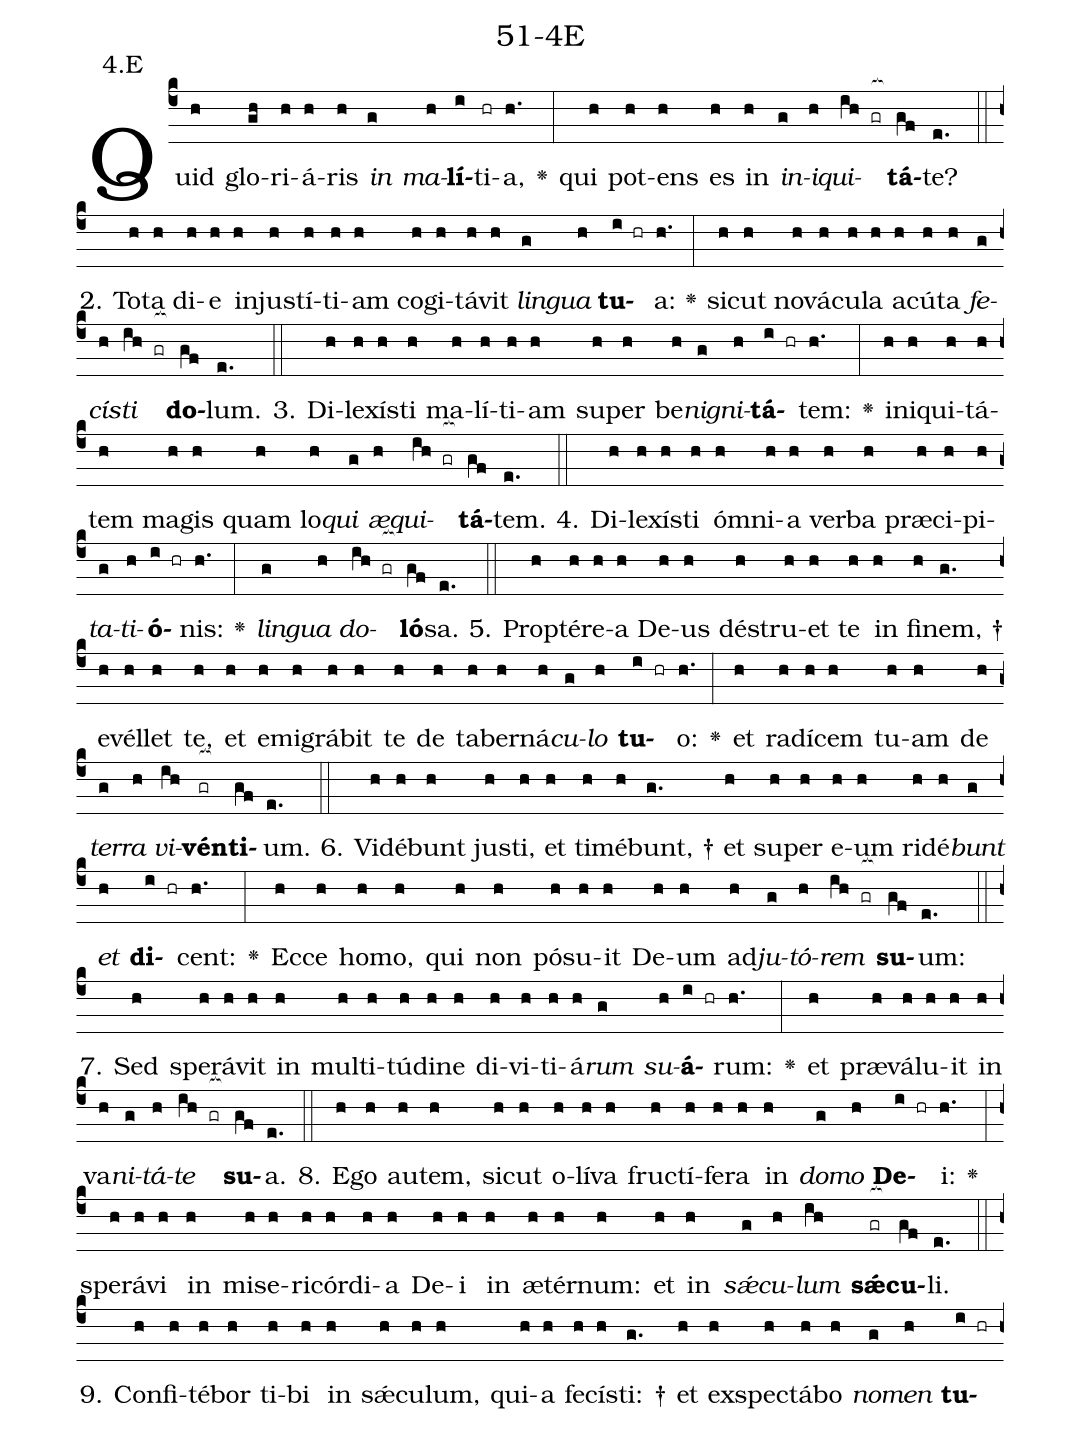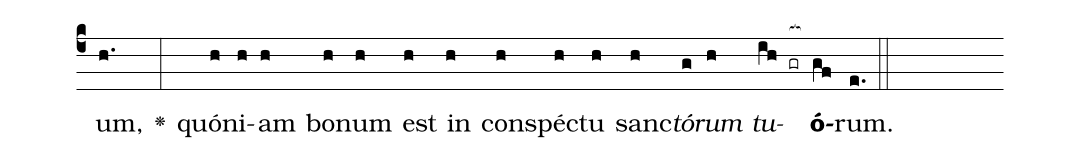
name: 51-4E;
annotation: 4.E;
%%
(c4)Quid(h) glo(gh)ri(h)á(h)ris(h) <i>in</i>(g) <i>ma</i>(h)<b>lí</b>(i)ti(hr)a,(h.) <v>\greheightstar</v>(:) qui(h) pot(h)ens(h) es(h) in(h) <i>in</i>(g)<i>i</i>(h)<i>qui</i>(ih gr[ocb:1{])<b>tá</b>(gf[ocb:0}])te?(e.) (::)
2. To(h)ta(h) di(h)e(h) in(h)jus(h)tí(h)ti(h)am(h) co(h)gi(h)tá(h)vit(h) <i>lin</i>(g)<i>gua</i>(h) <b>tu</b>(i hr)a:(h.) <v>\greheightstar</v>(:) sic(h)ut(h) no(h)vá(h)cu(h)la(h) a(h)cú(h)ta(h) <i>fe</i>(g)<i>cís</i>(h)<i>ti</i>(ih gr[ocb:1{]) <b>do</b>(gf[ocb:0}])lum.(e.) (::)
3. Di(h)le(h)xís(h)ti(h) ma(h)lí(h)ti(h)am(h) su(h)per(h) be(h)<i>ni</i>(g)<i>gni</i>(h)<b>tá</b>(i hr)tem:(h.) <v>\greheightstar</v>(:) in(h)i(h)qui(h)tá(h)tem(h) ma(h)gis(h) quam(h) lo(h)<i>qui</i>(g) <i>æ</i>(h)<i>qui</i>(ih gr[ocb:1{])<b>tá</b>(gf[ocb:0}])tem.(e.) (::)
4. Di(h)le(h)xís(h)ti(h) óm(h)ni(h)a(h) ver(h)ba(h) præ(h)ci(h)pi(h)<i>ta</i>(g)<i>ti</i>(h)<b>ó</b>(i hr)nis:(h.) <v>\greheightstar</v>(:) <i>lin</i>(g)<i>gua</i>(h) <i>do</i>(ih gr[ocb:1{])<b>ló</b>(gf[ocb:0}])sa.(e.) (::)
5. Prop(h)tér(h)e(h)a(h) De(h)us(h) dé(h)stru(h)et(h) te(h) in(h) fi(h)nem, †(g.) e(h)vél(h)let(h) te,(h) et(h) e(h)mi(h)grá(h)bit(h) te(h) de(h) ta(h)ber(h)ná(h)<i>cu</i>(g)<i>lo</i>(h) <b>tu</b>(i hr)o:(h.) <v>\greheightstar</v>(:) et(h) ra(h)dí(h)cem(h) tu(h)am(h) de(h) <i>ter</i>(g)<i>ra</i>(h) <i>vi</i>(ih)<b>vén</b>(gr[ocb:1{])<b>ti</b>(gf[ocb:0}])um.(e.) (::)
6. Vi(h)dé(h)bunt(h) jus(h)ti,(h) et(h) ti(h)mé(h)bunt, †(g.) et(h) su(h)per(h) e(h)um(h) ri(h)dé(h)<i>bunt</i>(g) <i>et</i>(h) <b>di</b>(i hr)cent:(h.) <v>\greheightstar</v>(:) Ec(h)ce(h) ho(h)mo,(h) qui(h) non(h) pó(h)su(h)it(h) De(h)um(h) ad(h)<i>ju</i>(g)<i>tó</i>(h)<i>rem</i>(ih gr[ocb:1{]) <b>su</b>(gf[ocb:0}])um:(e.) (::)
7. Sed(h) spe(h)rá(h)vit(h) in(h) mul(h)ti(h)tú(h)di(h)ne(h) di(h)vi(h)ti(h)á(h)<i>rum</i>(g) <i>su</i>(h)<b>á</b>(i hr)rum:(h.) <v>\greheightstar</v>(:) et(h) præ(h)vá(h)lu(h)it(h) in(h) va(h)<i>ni</i>(g)<i>tá</i>(h)<i>te</i>(ih gr[ocb:1{]) <b>su</b>(gf[ocb:0}])a.(e.) (::)
8. E(h)go(h) au(h)tem,(h) sic(h)ut(h) o(h)lí(h)va(h) fruc(h)tí(h)fe(h)ra(h) in(h) <i>do</i>(g)<i>mo</i>(h) <b>De</b>(i hr)i:(h.) <v>\greheightstar</v>(:) spe(h)rá(h)vi(h) in(h) mi(h)se(h)ri(h)cór(h)di(h)a(h) De(h)i(h) in(h) æ(h)tér(h)num:(h) et(h) in(h) <i>sǽ</i>(g)<i>cu</i>(h)<i>lum</i>(ih) <b>sǽ</b>(gr[ocb:1{])<b>cu</b>(gf[ocb:0}])li.(e.) (::)
9. Con(h)fi(h)té(h)bor(h) ti(h)bi(h) in(h) sǽ(h)cu(h)lum,(h) qui(h)a(h) fe(h)cís(h)ti: †(g.) et(h) ex(h)spec(h)tá(h)bo(h) <i>no</i>(g)<i>men</i>(h) <b>tu</b>(i hr)um,(h.) <v>\greheightstar</v>(:) quón(h)i(h)am(h) bo(h)num(h) est(h) in(h) con(h)spéc(h)tu(h) sanc(h)<i>tó</i>(g)<i>rum</i>(h) <i>tu</i>(ih gr[ocb:1{])<b>ó</b>(gf[ocb:0}])rum.(e.) (::)
